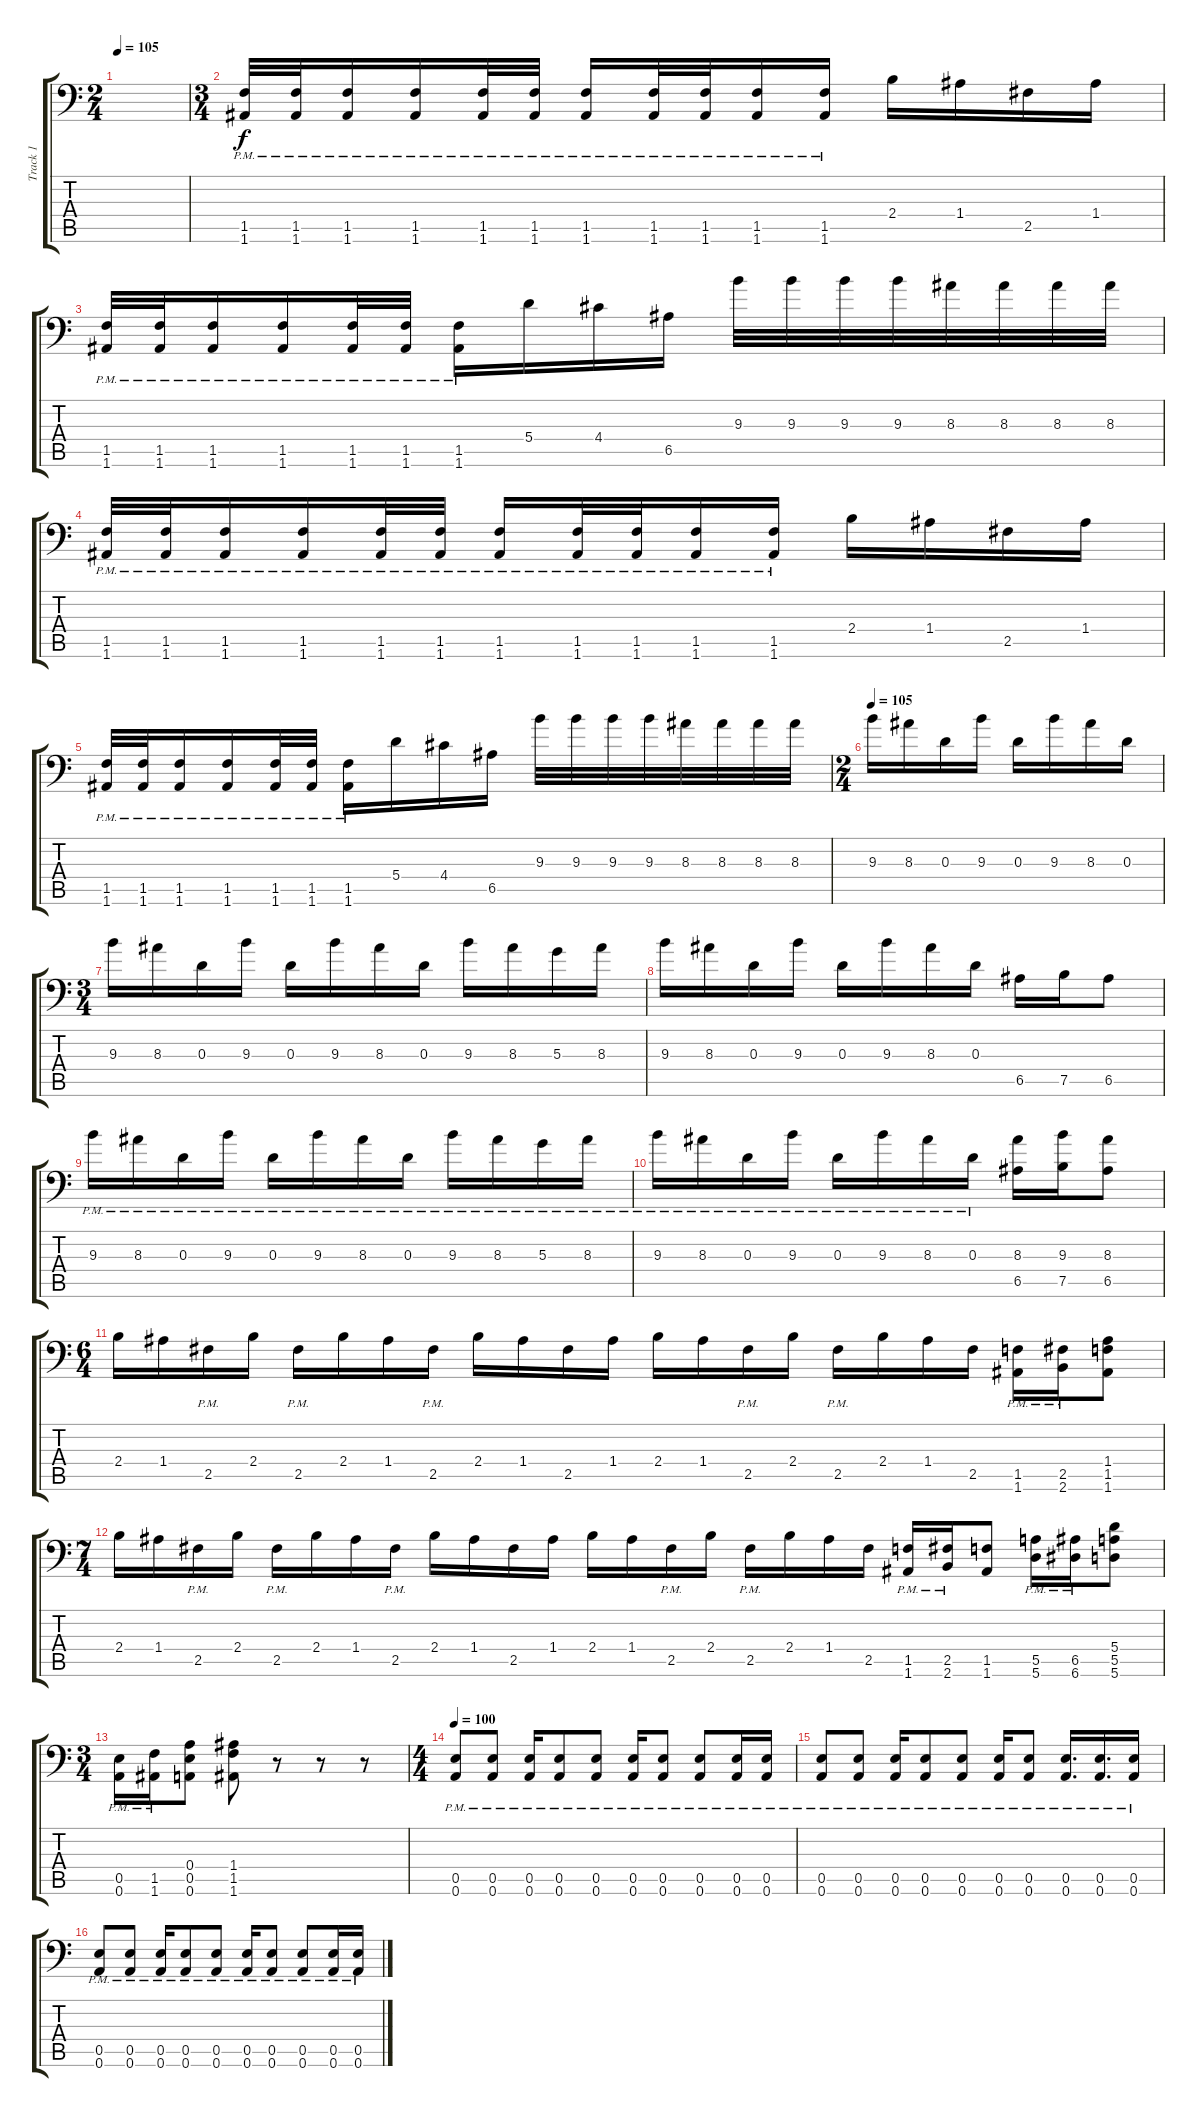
\track ("Track 1" "Track 1") {instrument distortionguitar}
\staff {score tabs}
\tuning (B3 Gb3 D3 A2 E2 A1) {hide}
\ts (2 4)
\tempo 105
\clef f4
\ks c
|
\ts (3 4)
(1.5{pm} 1.6{pm}).32 (1.5{pm} 1.6{pm}).32 (1.5{pm} 1.6{pm}).16 (1.5{pm} 1.6{pm}).16 (1.5{pm} 1.6{pm}).32 (1.5{pm} 1.6{pm}).32 (1.5{pm} 1.6{pm}).16 (1.5{pm} 1.6{pm}).32 (1.5{pm} 1.6{pm}).32 (1.5{pm} 1.6{pm}).16 (1.5{pm} 1.6{pm}).16 2.4.16 1.4.16 2.5.16 1.4.16 |
(1.5{pm} 1.6{pm}).32 (1.5{pm} 1.6{pm}).32 (1.5{pm} 1.6{pm}).16 (1.5{pm} 1.6{pm}).16 (1.5{pm} 1.6{pm}).32 (1.5{pm} 1.6{pm}).32 (1.5{pm} 1.6{pm}).16 5.4.16 4.4.16 6.5.16 9.3.32 9.3.32 9.3.32 9.3.32 8.3.32 8.3.32 8.3.32 8.3.32 |
(1.5{pm} 1.6{pm}).32 (1.5{pm} 1.6{pm}).32 (1.5{pm} 1.6{pm}).16 (1.5{pm} 1.6{pm}).16 (1.5{pm} 1.6{pm}).32 (1.5{pm} 1.6{pm}).32 (1.5{pm} 1.6{pm}).16 (1.5{pm} 1.6{pm}).32 (1.5{pm} 1.6{pm}).32 (1.5{pm} 1.6{pm}).16 (1.5{pm} 1.6{pm}).16 2.4.16 1.4.16 2.5.16 1.4.16 |
(1.5{pm} 1.6{pm}).32 (1.5{pm} 1.6{pm}).32 (1.5{pm} 1.6{pm}).16 (1.5{pm} 1.6{pm}).16 (1.5{pm} 1.6{pm}).32 (1.5{pm} 1.6{pm}).32 (1.5{pm} 1.6{pm}).16 5.4.16 4.4.16 6.5.16 9.3.32 9.3.32 9.3.32 9.3.32 8.3.32 8.3.32 8.3.32 8.3.32 |
\ts (2 4)
\tempo 110
\tempo 105
9.3.16 8.3.16 0.3.16 9.3.16 0.3.16 9.3.16 8.3.16 0.3.16 |
\ts (3 4)
9.3.16 8.3.16 0.3.16 9.3.16 0.3.16 9.3.16 8.3.16 0.3.16 9.3.16 8.3.16 5.3.16 8.3.16 |
9.3.16 8.3.16 0.3.16 9.3.16 0.3.16 9.3.16 8.3.16 0.3.16 6.5.16 7.5.16 6.5.8 |
9.3{pm}.16 8.3{pm}.16 0.3{pm}.16 9.3{pm}.16 0.3{pm}.16 9.3{pm}.16 8.3{pm}.16 0.3{pm}.16 9.3{pm}.16 8.3{pm}.16 5.3{pm}.16 8.3{pm}.16 |
9.3{pm}.16 8.3{pm}.16 0.3{pm}.16 9.3{pm}.16 0.3{pm}.16 9.3{pm}.16 8.3{pm}.16 0.3{pm}.16 (8.3 6.5).16 (9.3 7.5).16 (8.3 6.5).8 |
\ts (6 4)
2.4.16 1.4.16 2.5{pm}.16 2.4.16 2.5{pm}.16 2.4.16 1.4.16 2.5{pm}.16 2.4.16 1.4.16 2.5.16 1.4.16 2.4.16 1.4.16 2.5{pm}.16 2.4.16 2.5{pm}.16 2.4.16 1.4.16 2.5.16 (1.5{pm} 1.6{pm}).16 (2.5{pm} 2.6{pm}).16 (1.4 1.5 1.6).8 |
\ts (7 4)
2.4.16 1.4.16 2.5{pm}.16 2.4.16 2.5{pm}.16 2.4.16 1.4.16 2.5{pm}.16 2.4.16 1.4.16 2.5.16 1.4.16 2.4.16 1.4.16 2.5{pm}.16 2.4.16 2.5{pm}.16 2.4.16 1.4.16 2.5.16 (1.5{pm} 1.6{pm}).16 (2.5{pm} 2.6{pm}).16 (1.5 1.6).8 (5.5{pm} 5.6{pm}).16 (6.5{pm} 6.6{pm}).16 (5.4 5.5 5.6).8 |
\ts (3 4)
(0.5{pm} 0.6{pm}).16 (1.5{pm} 1.6{pm}).16 (0.4 0.5 0.6).8 (1.4 1.5 1.6).8 r.8 r.8 r.8 |
\ts (4 4)
\tempo 100
(0.5{pm} 0.6{pm}).8 (0.5{pm} 0.6{pm}).8 (0.5{pm} 0.6{pm}).16 (0.5{pm} 0.6{pm}).8 (0.5{pm} 0.6{pm}).8 (0.5{pm} 0.6{pm}).16 (0.5{pm} 0.6{pm}).8 (0.5{pm} 0.6{pm}).8 (0.5{pm} 0.6{pm}).16 (0.5{pm} 0.6{pm}).16 |
(0.5{pm} 0.6{pm}).8 (0.5{pm} 0.6{pm}).8 (0.5{pm} 0.6{pm}).16 (0.5{pm} 0.6{pm}).8 (0.5{pm} 0.6{pm}).8 (0.5{pm} 0.6{pm}).16 (0.5{pm} 0.6{pm}).8 (0.5{pm} 0.6{pm}).16{d} (0.5{pm} 0.6{pm}).16{d} (0.5{pm} 0.6{pm}).16 |
(0.5{pm} 0.6{pm}).8 (0.5{pm} 0.6{pm}).8 (0.5{pm} 0.6{pm}).16 (0.5{pm} 0.6{pm}).8 (0.5{pm} 0.6{pm}).8 (0.5{pm} 0.6{pm}).16 (0.5{pm} 0.6{pm}).8 (0.5{pm} 0.6{pm}).8 (0.5{pm} 0.6{pm}).16 (0.5{pm} 0.6{pm}).16
